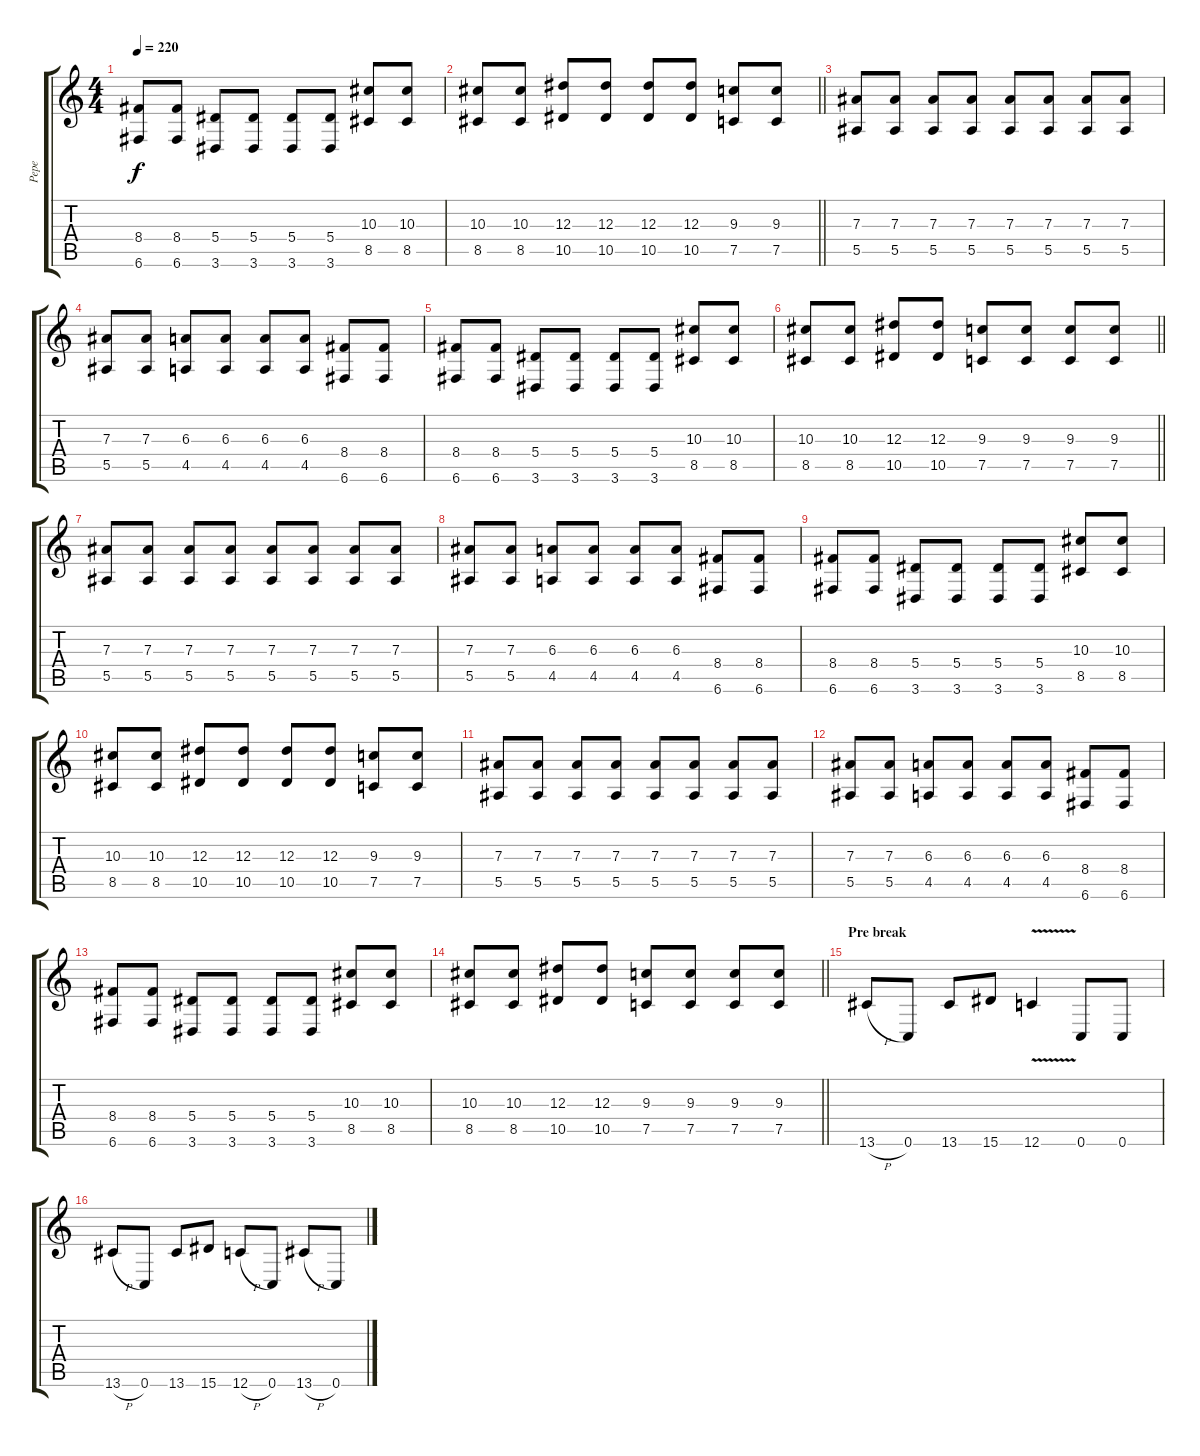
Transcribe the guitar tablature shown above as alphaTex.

\track ("Pepe" "Pepe") {instrument distortionguitar}
\staff {score tabs}
\tuning (C4 G3 Eb3 Bb2 F2 C2) {hide}
\ts (4 4)
\tempo 220
\clef g2
\ks c
(8.4 6.6).8{dy f} (8.4 6.6).8 (5.4 3.6).8 (5.4 3.6).8 (5.4 3.6).8 (5.4 3.6).8 (10.3 8.5).8 (10.3 8.5).8 |
\barLineRight lightlight
(10.3 8.5).8 (10.3 8.5).8 (12.3 10.5).8 (12.3 10.5).8 (12.3 10.5).8 (12.3 10.5).8 (9.3 7.5).8 (9.3 7.5).8 |
(7.3 5.5).8 (7.3 5.5).8 (7.3 5.5).8 (7.3 5.5).8 (7.3 5.5).8 (7.3 5.5).8 (7.3 5.5).8 (7.3 5.5).8 |
(7.3 5.5).8 (7.3 5.5).8 (6.3 4.5).8 (6.3 4.5).8 (6.3 4.5).8 (6.3 4.5).8 (8.4 6.6).8 (8.4 6.6).8 |
(8.4 6.6).8 (8.4 6.6).8 (5.4 3.6).8 (5.4 3.6).8 (5.4 3.6).8 (5.4 3.6).8 (10.3 8.5).8 (10.3 8.5).8 |
\barLineRight lightlight
(10.3 8.5).8 (10.3 8.5).8 (12.3 10.5).8 (12.3 10.5).8 (9.3 7.5).8 (9.3 7.5).8 (9.3 7.5).8 (9.3 7.5).8 |
(7.3 5.5).8 (7.3 5.5).8 (7.3 5.5).8 (7.3 5.5).8 (7.3 5.5).8 (7.3 5.5).8 (7.3 5.5).8 (7.3 5.5).8 |
(7.3 5.5).8 (7.3 5.5).8 (6.3 4.5).8 (6.3 4.5).8 (6.3 4.5).8 (6.3 4.5).8 (8.4 6.6).8 (8.4 6.6).8 |
(8.4 6.6).8 (8.4 6.6).8 (5.4 3.6).8 (5.4 3.6).8 (5.4 3.6).8 (5.4 3.6).8 (10.3 8.5).8 (10.3 8.5).8 |
(10.3 8.5).8 (10.3 8.5).8 (12.3 10.5).8 (12.3 10.5).8 (12.3 10.5).8 (12.3 10.5).8 (9.3 7.5).8 (9.3 7.5).8 |
(7.3 5.5).8 (7.3 5.5).8 (7.3 5.5).8 (7.3 5.5).8 (7.3 5.5).8 (7.3 5.5).8 (7.3 5.5).8 (7.3 5.5).8 |
(7.3 5.5).8 (7.3 5.5).8 (6.3 4.5).8 (6.3 4.5).8 (6.3 4.5).8 (6.3 4.5).8 (8.4 6.6).8 (8.4 6.6).8 |
(8.4 6.6).8 (8.4 6.6).8 (5.4 3.6).8 (5.4 3.6).8 (5.4 3.6).8 (5.4 3.6).8 (10.3 8.5).8 (10.3 8.5).8 |
\barLineRight lightlight
(10.3 8.5).8 (10.3 8.5).8 (12.3 10.5).8 (12.3 10.5).8 (9.3 7.5).8 (9.3 7.5).8 (9.3 7.5).8 (9.3 7.5).8 |
\section ("" "Pre break")
13.6{h}.8 0.6.8 13.6.8 15.6.8 12.6{v}.4 0.6.8 0.6.8 |
13.6{h}.8 0.6.8 13.6.8 15.6.8 12.6{h}.8 0.6.8 13.6{h}.8 0.6.8
